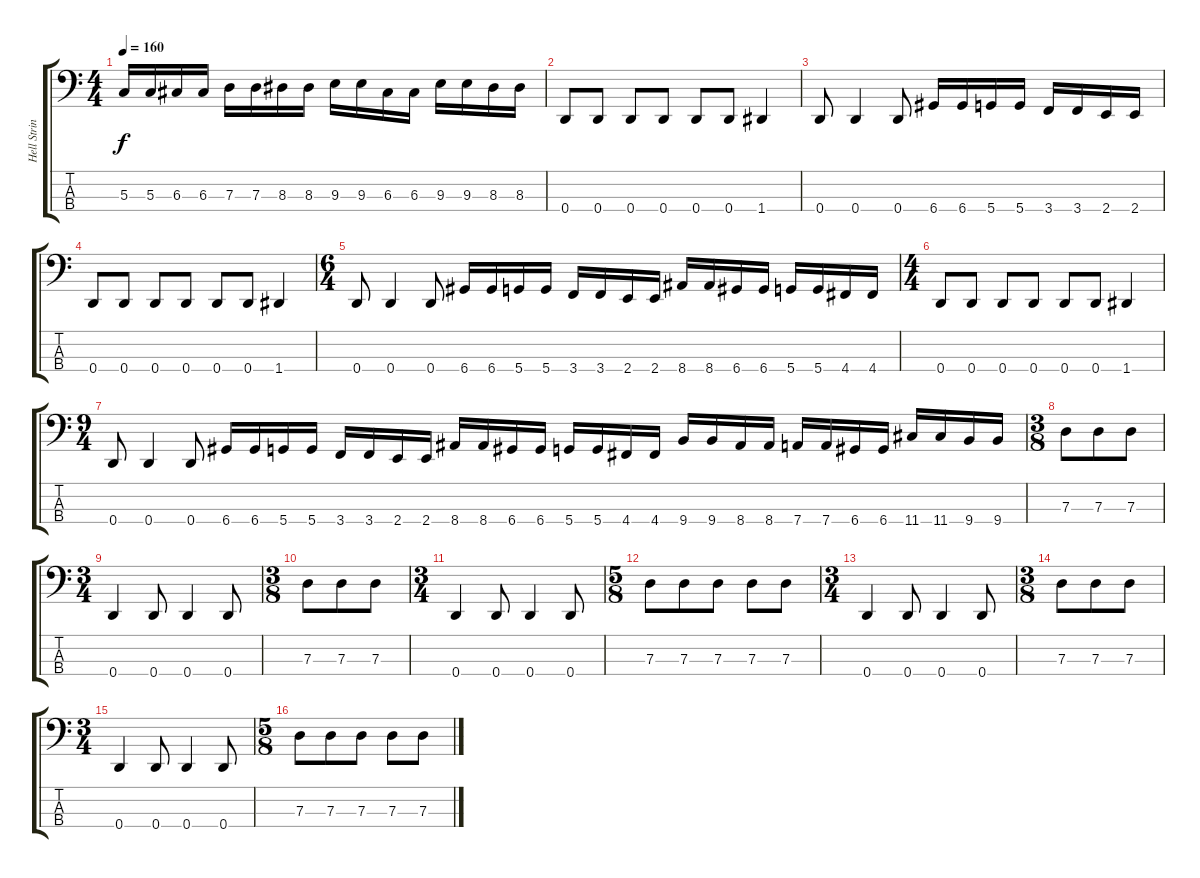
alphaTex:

\track ("Hell Strings" "Hell Strin") {instrument electricbasspick}
\staff {score tabs}
\tuning (F2 C2 G1 D1) {hide}
\ts (4 4)
\tempo 160
\clef f4
\ks c
5.3.16{dy f} 5.3.16 6.3.16 6.3.16 7.3.16 7.3.16 8.3.16 8.3.16 9.3.16 9.3.16 6.3.16 6.3.16 9.3.16 9.3.16 8.3.16 8.3.16 |
0.4.8 0.4.8 0.4.8 0.4.8 0.4.8 0.4.8 1.4.4 |
0.4.8 0.4.4 0.4.8 6.4.16 6.4.16 5.4.16 5.4.16 3.4.16 3.4.16 2.4.16 2.4.16 |
0.4.8 0.4.8 0.4.8 0.4.8 0.4.8 0.4.8 1.4.4 |
\ts (6 4)
0.4.8 0.4.4 0.4.8 6.4.16 6.4.16 5.4.16 5.4.16 3.4.16 3.4.16 2.4.16 2.4.16 8.4.16 8.4.16 6.4.16 6.4.16 5.4.16 5.4.16 4.4.16 4.4.16 |
\ts (4 4)
0.4.8 0.4.8 0.4.8 0.4.8 0.4.8 0.4.8 1.4.4 |
\ts (9 4)
0.4.8 0.4.4 0.4.8 6.4.16 6.4.16 5.4.16 5.4.16 3.4.16 3.4.16 2.4.16 2.4.16 8.4.16 8.4.16 6.4.16 6.4.16 5.4.16 5.4.16 4.4.16 4.4.16 9.4.16 9.4.16 8.4.16 8.4.16 7.4.16 7.4.16 6.4.16 6.4.16 11.4.16 11.4.16 9.4.16 9.4.16 |
\ts (3 8)
7.3.8 7.3.8 7.3.8 |
\ts (3 4)
0.4.4 0.4.8 0.4.4 0.4.8 |
\ts (3 8)
7.3.8 7.3.8 7.3.8 |
\ts (3 4)
0.4.4 0.4.8 0.4.4 0.4.8 |
\ts (5 8)
7.3.8 7.3.8 7.3.8 7.3.8 7.3.8 |
\ts (3 4)
0.4.4 0.4.8 0.4.4 0.4.8 |
\ts (3 8)
7.3.8 7.3.8 7.3.8 |
\ts (3 4)
0.4.4 0.4.8 0.4.4 0.4.8 |
\ts (5 8)
7.3.8 7.3.8 7.3.8 7.3.8 7.3.8
